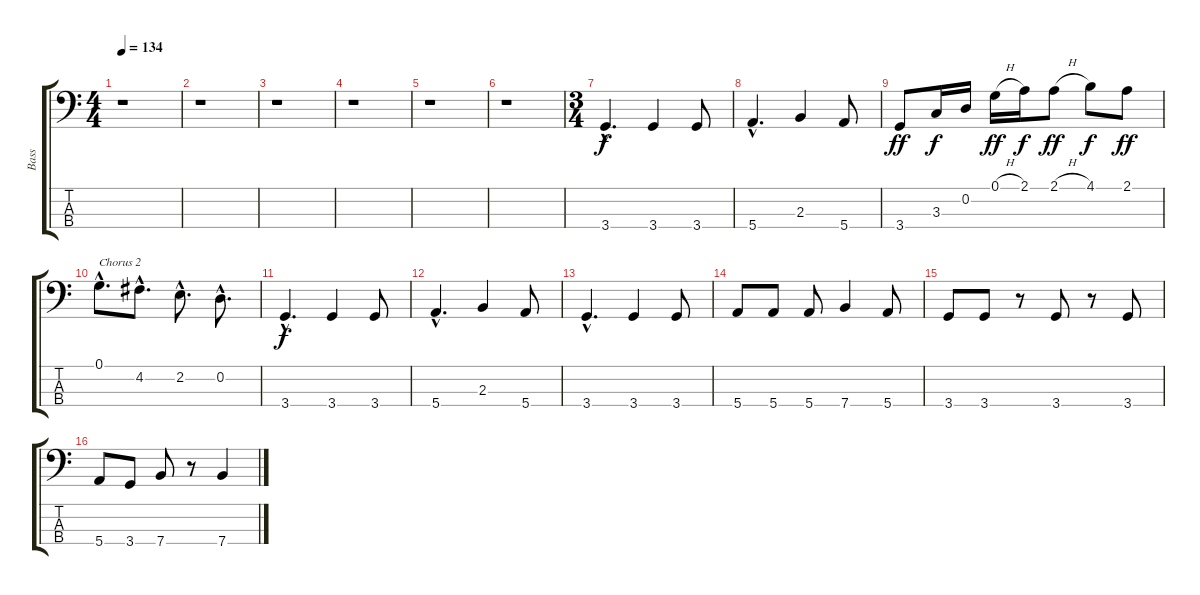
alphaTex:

\track ("Bass" "Bass") {instrument electricbasspick}
\staff {score tabs}
\tuning (G2 D2 A1 E1) {hide}
\ts (4 4)
\tempo 134
\clef f4
\ks c
r.1{dy f} |
r.1 |
r.1 |
r.1 |
r.1 |
r.1 |
\ts (3 4)
3.4{hac}.4{d} 3.4.4 3.4.8 |
5.4{hac}.4{d} 2.3.4 5.4.8 |
3.4.8{dy ff} 3.3.16{dy f} 0.2.16 0.1{h}.16{dy ff} 2.1.16{dy f} 2.1{h}.8{dy ff} 4.1.8{dy f} 2.1.8{dy ff} |
0.1{hac}.8{d txt "Chorus 2"} 4.2{hac}.8{d} 2.2{hac}.8{d} 0.2{hac}.8{d} |
3.4{hac}.4{d dy f} 3.4.4 3.4.8 |
5.4{hac}.4{d} 2.3.4 5.4.8 |
3.4{hac}.4{d} 3.4.4 3.4.8 |
5.4.8 5.4.8 5.4.8 7.4.4 5.4.8 |
3.4.8 3.4.8 r.8 3.4.8 r.8 3.4.8 |
5.4.8 3.4.8 7.4.8 r.8 7.4.4
